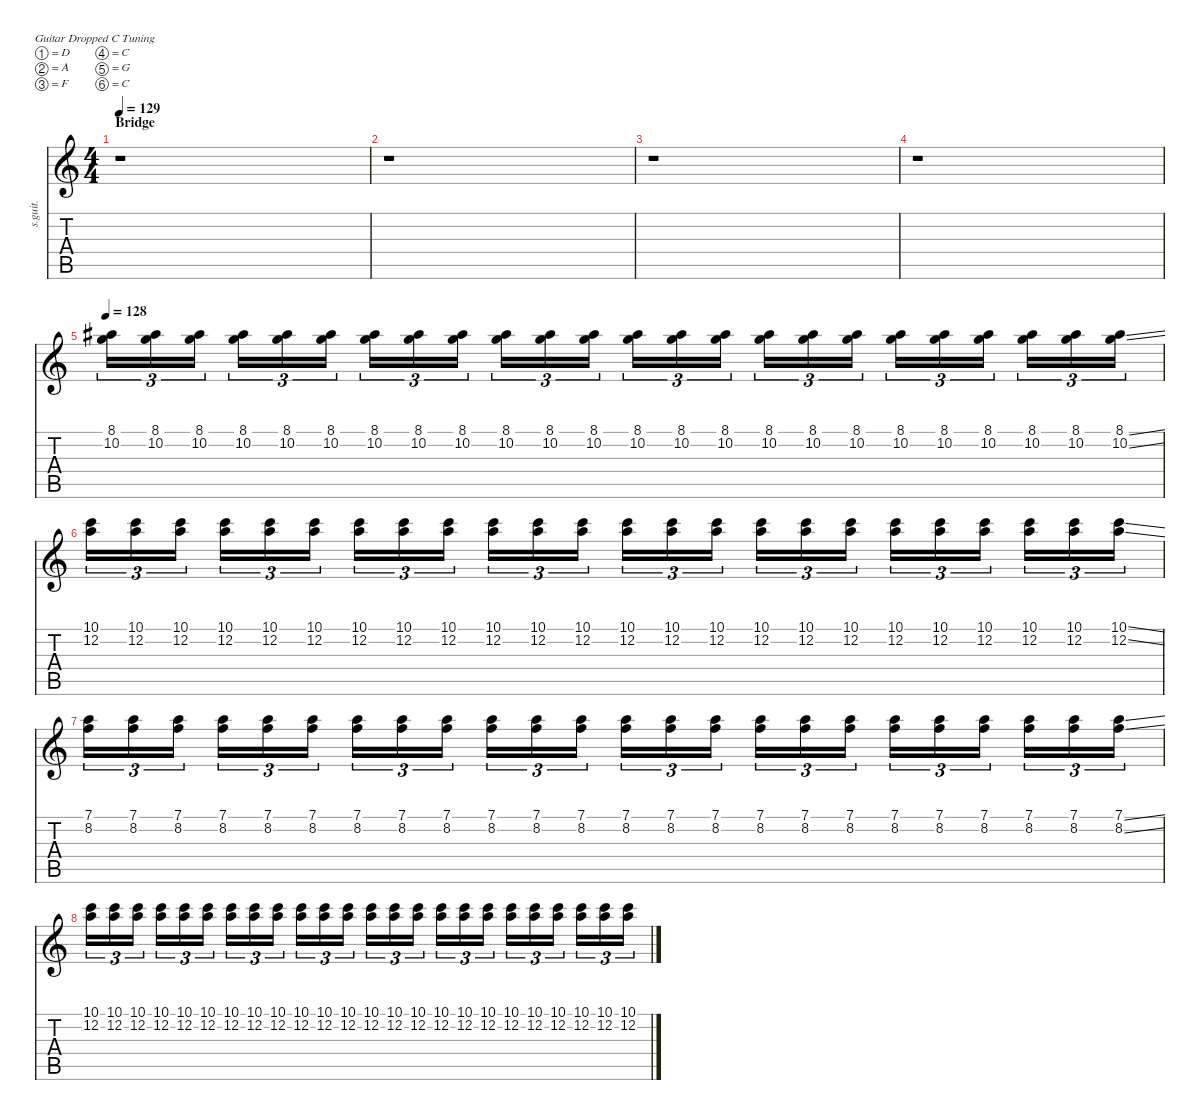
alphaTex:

\defaultSystemsLayout 4
\hideDynamics
\bracketExtendMode nobrackets
\track ("Daron Malakian | Lead 2" "s.guit.") {instrument overdrivenguitar}
\staff {score tabs}
\tuning (D4 A3 F3 C3 G2 C2)
\ts (4 4)
\section ("" "Bridge")
\tempo 129
\clef g2
\ks c
r.1{dy f} |
r.1 |
r.1 |
r.1 |
\tempo 128
(8.1{acc #} 10.2).16{tu (3 2) lyrics (0 "") lyrics (1 "") lyrics (2 "") lyrics (3 "") lyrics (4 "")} (8.1{acc #} 10.2).16{tu (3 2) lyrics (0 "") lyrics (1 "") lyrics (2 "") lyrics (3 "") lyrics (4 "")} (8.1{acc #} 10.2).16{tu (3 2) lyrics (0 "") lyrics (1 "") lyrics (2 "") lyrics (3 "") lyrics (4 "")} (8.1{acc #} 10.2).16{tu (3 2) lyrics (0 "") lyrics (1 "") lyrics (2 "") lyrics (3 "") lyrics (4 "")} (8.1{acc #} 10.2).16{tu (3 2) lyrics (0 "") lyrics (1 "") lyrics (2 "") lyrics (3 "") lyrics (4 "")} (8.1{acc #} 10.2).16{tu (3 2) lyrics (0 "") lyrics (1 "") lyrics (2 "") lyrics (3 "") lyrics (4 "")} (8.1{acc #} 10.2).16{tu (3 2) lyrics (0 "") lyrics (1 "") lyrics (2 "") lyrics (3 "") lyrics (4 "")} (8.1{acc #} 10.2).16{tu (3 2) lyrics (0 "") lyrics (1 "") lyrics (2 "") lyrics (3 "") lyrics (4 "")} (8.1{acc #} 10.2).16{tu (3 2) lyrics (0 "") lyrics (1 "") lyrics (2 "") lyrics (3 "") lyrics (4 "")} (8.1{acc #} 10.2).16{tu (3 2) lyrics (0 "") lyrics (1 "") lyrics (2 "") lyrics (3 "") lyrics (4 "")} (8.1{acc #} 10.2).16{tu (3 2) lyrics (0 "") lyrics (1 "") lyrics (2 "") lyrics (3 "") lyrics (4 "")} (8.1{acc #} 10.2).16{tu (3 2) lyrics (0 "") lyrics (1 "") lyrics (2 "") lyrics (3 "") lyrics (4 "")} (8.1{acc #} 10.2).16{tu (3 2) lyrics (0 "") lyrics (1 "") lyrics (2 "") lyrics (3 "") lyrics (4 "")} (8.1{acc #} 10.2).16{tu (3 2) lyrics (0 "") lyrics (1 "") lyrics (2 "") lyrics (3 "") lyrics (4 "")} (8.1{acc #} 10.2).16{tu (3 2) lyrics (0 "") lyrics (1 "") lyrics (2 "") lyrics (3 "") lyrics (4 "")} (8.1{acc #} 10.2).16{tu (3 2) lyrics (0 "") lyrics (1 "") lyrics (2 "") lyrics (3 "") lyrics (4 "")} (8.1{acc #} 10.2).16{tu (3 2) lyrics (0 "") lyrics (1 "") lyrics (2 "") lyrics (3 "") lyrics (4 "")} (8.1{acc #} 10.2).16{tu (3 2) lyrics (0 "") lyrics (1 "") lyrics (2 "") lyrics (3 "") lyrics (4 "")} (8.1{acc #} 10.2).16{tu (3 2) lyrics (0 "") lyrics (1 "") lyrics (2 "") lyrics (3 "") lyrics (4 "")} (8.1{acc #} 10.2).16{tu (3 2) lyrics (0 "") lyrics (1 "") lyrics (2 "") lyrics (3 "") lyrics (4 "")} (8.1{acc #} 10.2).16{tu (3 2) lyrics (0 "") lyrics (1 "") lyrics (2 "") lyrics (3 "") lyrics (4 "")} (8.1{acc #} 10.2).16{tu (3 2) lyrics (0 "") lyrics (1 "") lyrics (2 "") lyrics (3 "") lyrics (4 "")} (8.1{acc #} 10.2).16{tu (3 2) lyrics (0 "") lyrics (1 "") lyrics (2 "") lyrics (3 "") lyrics (4 "")} (8.1{ss acc #} 10.2{ss}).16{tu (3 2) lyrics (0 "") lyrics (1 "") lyrics (2 "") lyrics (3 "") lyrics (4 "")} |
(10.1 12.2).16{tu (3 2) lyrics (0 "") lyrics (1 "") lyrics (2 "") lyrics (3 "") lyrics (4 "")} (10.1 12.2).16{tu (3 2) lyrics (0 "") lyrics (1 "") lyrics (2 "") lyrics (3 "") lyrics (4 "")} (10.1 12.2).16{tu (3 2) lyrics (0 "") lyrics (1 "") lyrics (2 "") lyrics (3 "") lyrics (4 "")} (10.1 12.2).16{tu (3 2) lyrics (0 "") lyrics (1 "") lyrics (2 "") lyrics (3 "") lyrics (4 "")} (10.1 12.2).16{tu (3 2) lyrics (0 "") lyrics (1 "") lyrics (2 "") lyrics (3 "") lyrics (4 "")} (10.1 12.2).16{tu (3 2) lyrics (0 "") lyrics (1 "") lyrics (2 "") lyrics (3 "") lyrics (4 "")} (10.1 12.2).16{tu (3 2) lyrics (0 "") lyrics (1 "") lyrics (2 "") lyrics (3 "") lyrics (4 "")} (10.1 12.2).16{tu (3 2) lyrics (0 "") lyrics (1 "") lyrics (2 "") lyrics (3 "") lyrics (4 "")} (10.1 12.2).16{tu (3 2) lyrics (0 "") lyrics (1 "") lyrics (2 "") lyrics (3 "") lyrics (4 "")} (10.1 12.2).16{tu (3 2) lyrics (0 "") lyrics (1 "") lyrics (2 "") lyrics (3 "") lyrics (4 "")} (10.1 12.2).16{tu (3 2) lyrics (0 "") lyrics (1 "") lyrics (2 "") lyrics (3 "") lyrics (4 "")} (10.1 12.2).16{tu (3 2) lyrics (0 "") lyrics (1 "") lyrics (2 "") lyrics (3 "") lyrics (4 "")} (10.1 12.2).16{tu (3 2) lyrics (0 "") lyrics (1 "") lyrics (2 "") lyrics (3 "") lyrics (4 "")} (10.1 12.2).16{tu (3 2) lyrics (0 "") lyrics (1 "") lyrics (2 "") lyrics (3 "") lyrics (4 "")} (10.1 12.2).16{tu (3 2) lyrics (0 "") lyrics (1 "") lyrics (2 "") lyrics (3 "") lyrics (4 "")} (10.1 12.2).16{tu (3 2) lyrics (0 "") lyrics (1 "") lyrics (2 "") lyrics (3 "") lyrics (4 "")} (10.1 12.2).16{tu (3 2) lyrics (0 "") lyrics (1 "") lyrics (2 "") lyrics (3 "") lyrics (4 "")} (10.1 12.2).16{tu (3 2) lyrics (0 "") lyrics (1 "") lyrics (2 "") lyrics (3 "") lyrics (4 "")} (10.1 12.2).16{tu (3 2) lyrics (0 "") lyrics (1 "") lyrics (2 "") lyrics (3 "") lyrics (4 "")} (10.1 12.2).16{tu (3 2) lyrics (0 "") lyrics (1 "") lyrics (2 "") lyrics (3 "") lyrics (4 "")} (10.1 12.2).16{tu (3 2) lyrics (0 "") lyrics (1 "") lyrics (2 "") lyrics (3 "") lyrics (4 "")} (10.1 12.2).16{tu (3 2) lyrics (0 "") lyrics (1 "") lyrics (2 "") lyrics (3 "") lyrics (4 "")} (10.1 12.2).16{tu (3 2) lyrics (0 "") lyrics (1 "") lyrics (2 "") lyrics (3 "") lyrics (4 "")} (10.1{ss} 12.2{ss}).16{tu (3 2) lyrics (0 "") lyrics (1 "") lyrics (2 "") lyrics (3 "") lyrics (4 "")} |
(7.1 8.2).16{tu (3 2) lyrics (0 "") lyrics (1 "") lyrics (2 "") lyrics (3 "") lyrics (4 "")} (7.1 8.2).16{tu (3 2) lyrics (0 "") lyrics (1 "") lyrics (2 "") lyrics (3 "") lyrics (4 "")} (7.1 8.2).16{tu (3 2) lyrics (0 "") lyrics (1 "") lyrics (2 "") lyrics (3 "") lyrics (4 "")} (7.1 8.2).16{tu (3 2) lyrics (0 "") lyrics (1 "") lyrics (2 "") lyrics (3 "") lyrics (4 "")} (7.1 8.2).16{tu (3 2) lyrics (0 "") lyrics (1 "") lyrics (2 "") lyrics (3 "") lyrics (4 "")} (7.1 8.2).16{tu (3 2) lyrics (0 "") lyrics (1 "") lyrics (2 "") lyrics (3 "") lyrics (4 "")} (7.1 8.2).16{tu (3 2) lyrics (0 "") lyrics (1 "") lyrics (2 "") lyrics (3 "") lyrics (4 "")} (7.1 8.2).16{tu (3 2) lyrics (0 "") lyrics (1 "") lyrics (2 "") lyrics (3 "") lyrics (4 "")} (7.1 8.2).16{tu (3 2) lyrics (0 "") lyrics (1 "") lyrics (2 "") lyrics (3 "") lyrics (4 "")} (7.1 8.2).16{tu (3 2) lyrics (0 "") lyrics (1 "") lyrics (2 "") lyrics (3 "") lyrics (4 "")} (7.1 8.2).16{tu (3 2) lyrics (0 "") lyrics (1 "") lyrics (2 "") lyrics (3 "") lyrics (4 "")} (7.1 8.2).16{tu (3 2) lyrics (0 "") lyrics (1 "") lyrics (2 "") lyrics (3 "") lyrics (4 "")} (7.1 8.2).16{tu (3 2) lyrics (0 "") lyrics (1 "") lyrics (2 "") lyrics (3 "") lyrics (4 "")} (7.1 8.2).16{tu (3 2) lyrics (0 "") lyrics (1 "") lyrics (2 "") lyrics (3 "") lyrics (4 "")} (7.1 8.2).16{tu (3 2) lyrics (0 "") lyrics (1 "") lyrics (2 "") lyrics (3 "") lyrics (4 "")} (7.1 8.2).16{tu (3 2) lyrics (0 "") lyrics (1 "") lyrics (2 "") lyrics (3 "") lyrics (4 "")} (7.1 8.2).16{tu (3 2) lyrics (0 "") lyrics (1 "") lyrics (2 "") lyrics (3 "") lyrics (4 "")} (7.1 8.2).16{tu (3 2) lyrics (0 "") lyrics (1 "") lyrics (2 "") lyrics (3 "") lyrics (4 "")} (7.1 8.2).16{tu (3 2) lyrics (0 "") lyrics (1 "") lyrics (2 "") lyrics (3 "") lyrics (4 "")} (7.1 8.2).16{tu (3 2) lyrics (0 "") lyrics (1 "") lyrics (2 "") lyrics (3 "") lyrics (4 "")} (7.1 8.2).16{tu (3 2) lyrics (0 "") lyrics (1 "") lyrics (2 "") lyrics (3 "") lyrics (4 "")} (7.1 8.2).16{tu (3 2) lyrics (0 "") lyrics (1 "") lyrics (2 "") lyrics (3 "") lyrics (4 "")} (7.1 8.2).16{tu (3 2) lyrics (0 "") lyrics (1 "") lyrics (2 "") lyrics (3 "") lyrics (4 "")} (7.1{ss} 8.2{ss}).16{tu (3 2) lyrics (0 "") lyrics (1 "") lyrics (2 "") lyrics (3 "") lyrics (4 "")} |
(10.1 12.2).16{tu (3 2) lyrics (0 "") lyrics (1 "") lyrics (2 "") lyrics (3 "") lyrics (4 "")} (10.1 12.2).16{tu (3 2) lyrics (0 "") lyrics (1 "") lyrics (2 "") lyrics (3 "") lyrics (4 "")} (10.1 12.2).16{tu (3 2) lyrics (0 "") lyrics (1 "") lyrics (2 "") lyrics (3 "") lyrics (4 "")} (10.1 12.2).16{tu (3 2) lyrics (0 "") lyrics (1 "") lyrics (2 "") lyrics (3 "") lyrics (4 "")} (10.1 12.2).16{tu (3 2) lyrics (0 "") lyrics (1 "") lyrics (2 "") lyrics (3 "") lyrics (4 "")} (10.1 12.2).16{tu (3 2) lyrics (0 "") lyrics (1 "") lyrics (2 "") lyrics (3 "") lyrics (4 "")} (10.1 12.2).16{tu (3 2) lyrics (0 "") lyrics (1 "") lyrics (2 "") lyrics (3 "") lyrics (4 "")} (10.1 12.2).16{tu (3 2) lyrics (0 "") lyrics (1 "") lyrics (2 "") lyrics (3 "") lyrics (4 "")} (10.1 12.2).16{tu (3 2) lyrics (0 "") lyrics (1 "") lyrics (2 "") lyrics (3 "") lyrics (4 "")} (10.1 12.2).16{tu (3 2) lyrics (0 "") lyrics (1 "") lyrics (2 "") lyrics (3 "") lyrics (4 "")} (10.1 12.2).16{tu (3 2) lyrics (0 "") lyrics (1 "") lyrics (2 "") lyrics (3 "") lyrics (4 "")} (10.1 12.2).16{tu (3 2) lyrics (0 "") lyrics (1 "") lyrics (2 "") lyrics (3 "") lyrics (4 "")} (10.1 12.2).16{tu (3 2) lyrics (0 "") lyrics (1 "") lyrics (2 "") lyrics (3 "") lyrics (4 "")} (10.1 12.2).16{tu (3 2) lyrics (0 "") lyrics (1 "") lyrics (2 "") lyrics (3 "") lyrics (4 "")} (10.1 12.2).16{tu (3 2) lyrics (0 "") lyrics (1 "") lyrics (2 "") lyrics (3 "") lyrics (4 "")} (10.1 12.2).16{tu (3 2) lyrics (0 "") lyrics (1 "") lyrics (2 "") lyrics (3 "") lyrics (4 "")} (10.1 12.2).16{tu (3 2) lyrics (0 "") lyrics (1 "") lyrics (2 "") lyrics (3 "") lyrics (4 "")} (10.1 12.2).16{tu (3 2) lyrics (0 "") lyrics (1 "") lyrics (2 "") lyrics (3 "") lyrics (4 "")} (10.1 12.2).16{tu (3 2) lyrics (0 "") lyrics (1 "") lyrics (2 "") lyrics (3 "") lyrics (4 "")} (10.1 12.2).16{tu (3 2) lyrics (0 "") lyrics (1 "") lyrics (2 "") lyrics (3 "") lyrics (4 "")} (10.1 12.2).16{tu (3 2) lyrics (0 "") lyrics (1 "") lyrics (2 "") lyrics (3 "") lyrics (4 "")} (10.1 12.2).16{tu (3 2) lyrics (0 "") lyrics (1 "") lyrics (2 "") lyrics (3 "") lyrics (4 "")} (10.1 12.2).16{tu (3 2) lyrics (0 "") lyrics (1 "") lyrics (2 "") lyrics (3 "") lyrics (4 "")} (10.1{ss} 12.2{ss}).16{tu (3 2) lyrics (0 "") lyrics (1 "") lyrics (2 "") lyrics (3 "") lyrics (4 "")}
